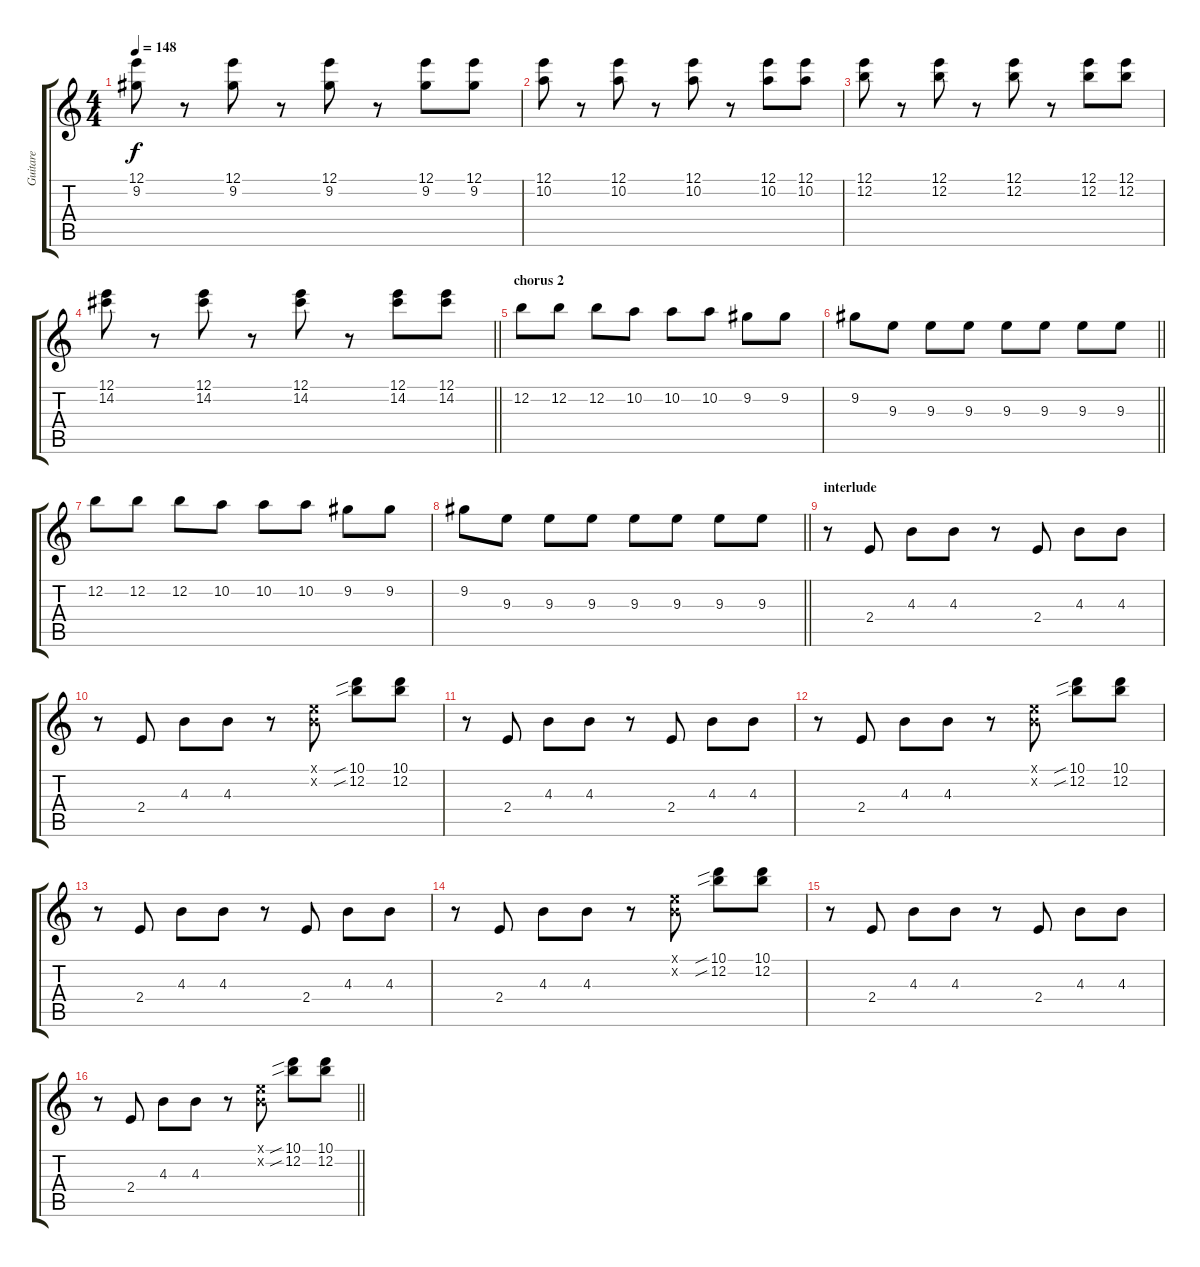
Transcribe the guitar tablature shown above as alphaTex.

\track ("Guitare" "Guitare") {instrument overdrivenguitar}
\staff {score tabs}
\tuning (E4 B3 G3 D3 A2 E2) {hide}
\ts (4 4)
\tempo 148
\clef g2
\ks c
(12.1 9.2).8{dy f} r.8 (12.1 9.2).8 r.8 (12.1 9.2).8 r.8 (12.1 9.2).8 (12.1 9.2).8 |
(12.1 10.2).8 r.8 (12.1 10.2).8 r.8 (12.1 10.2).8 r.8 (12.1 10.2).8 (12.1 10.2).8 |
(12.1 12.2).8 r.8 (12.1 12.2).8 r.8 (12.1 12.2).8 r.8 (12.1 12.2).8 (12.1 12.2).8 |
\barLineRight lightlight
(12.1 14.2).8 r.8 (12.1 14.2).8 r.8 (12.1 14.2).8 r.8 (12.1 14.2).8 (12.1 14.2).8 |
\section ("" "chorus 2")
12.2.8 12.2.8 12.2.8 10.2.8 10.2.8 10.2.8 9.2.8 9.2.8 |
\barLineRight lightlight
9.2.8 9.3.8 9.3.8 9.3.8 9.3.8 9.3.8 9.3.8 9.3.8 |
12.2.8 12.2.8 12.2.8 10.2.8 10.2.8 10.2.8 9.2.8 9.2.8 |
\barLineRight lightlight
9.2.8 9.3.8 9.3.8 9.3.8 9.3.8 9.3.8 9.3.8 9.3.8 |
\section ("" "interlude")
r.8 2.4.8 4.3.8 4.3.8 r.8 2.4.8 4.3.8 4.3.8 |
r.8 2.4.8 4.3.8 4.3.8 r.8 (0.1{x} 0.2{x}).8 (10.1{sib} 12.2{sib}).8 (10.1 12.2).8 |
r.8 2.4.8 4.3.8 4.3.8 r.8 2.4.8 4.3.8 4.3.8 |
r.8 2.4.8 4.3.8 4.3.8 r.8 (0.1{x} 0.2{x}).8 (10.1{sib} 12.2{sib}).8 (10.1 12.2).8 |
r.8 2.4.8 4.3.8 4.3.8 r.8 2.4.8 4.3.8 4.3.8 |
r.8 2.4.8 4.3.8 4.3.8 r.8 (0.1{x} 0.2{x}).8 (10.1{sib} 12.2{sib}).8 (10.1 12.2).8 |
r.8 2.4.8 4.3.8 4.3.8 r.8 2.4.8 4.3.8 4.3.8 |
\barLineRight lightlight
r.8 2.4.8 4.3.8 4.3.8 r.8 (0.1{x} 0.2{x}).8 (10.1{sib} 12.2{sib}).8 (10.1 12.2).8
